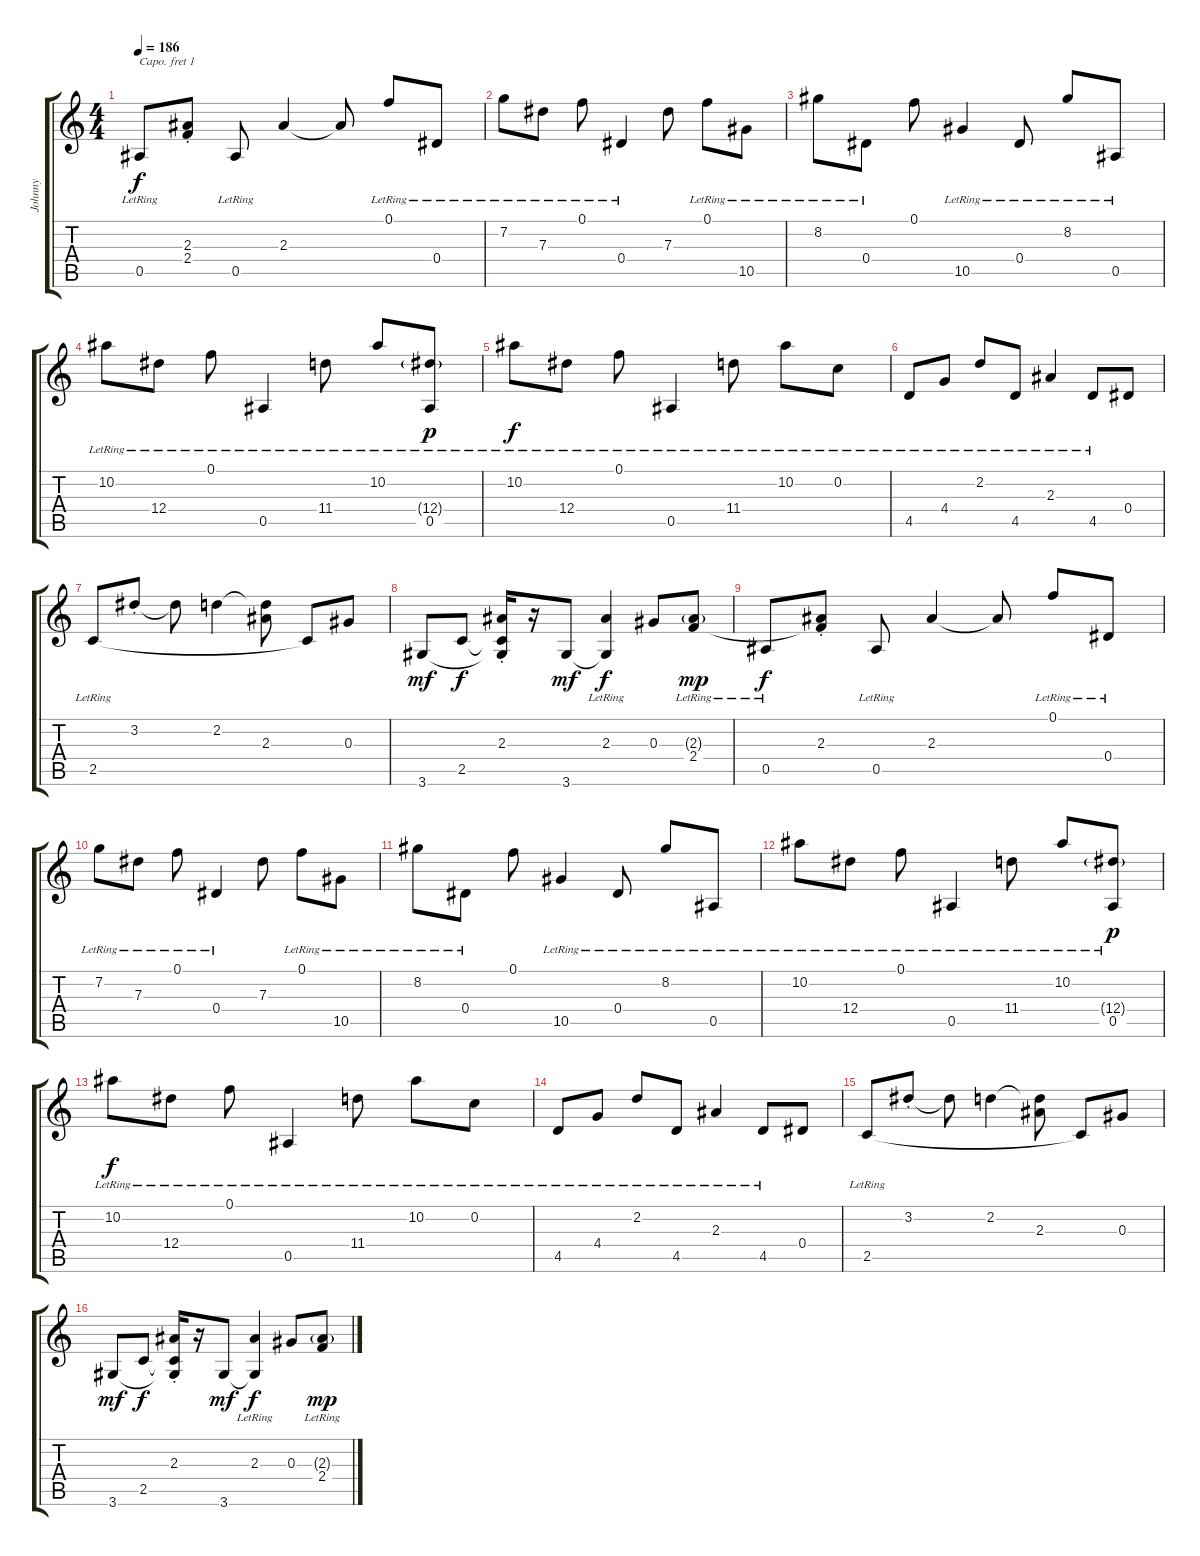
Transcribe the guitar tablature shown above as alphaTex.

\track ("Johnny" "Johnny") {instrument electricguitarclean}
\staff {score tabs}
\capo 1
\tuning (E4 B3 G3 D3 A2 E2) {hide}
\ts (4 4)
\tempo 186
\clef g2
\ks c
0.5{lr}.8{dy f} (2.3{st} 2.4{t}).8 0.5{lr}.8 2.3.4 2.3{t}.8 0.1{lr}.8 0.4{lr}.8 |
7.2{lr}.8 7.3{lr}.8 0.1{lr}.8 0.4{lr}.4 7.3.8 0.1{lr}.8 10.5{lr}.8 |
8.2{lr}.8 0.4{lr}.8 0.1.8 10.5{lr}.4 0.4{lr}.8 8.2{lr}.8 0.5{lr}.8 |
10.2{lr}.8 12.4{lr}.8 0.1{lr}.8 0.5{lr}.4 11.4{lr}.8 10.2{lr}.8 (12.4{g lr} 0.5{lr}).8{dy p} |
10.2{lr}.8{dy f} 12.4{lr}.8 0.1{lr}.8 0.5{lr}.4 11.4{lr}.8 10.2{lr}.8 0.2{lr}.8 |
4.5{lr}.8 4.4{lr}.8 2.2{lr}.8 4.5{lr}.8 2.3{lr}.4 4.5{lr}.8 0.4.8 |
2.5{lr}.8 3.2{st}.8 3.2{t}.8 2.2.4 (2.2{t} 2.3).8 2.5{t}.8 0.3.8 |
3.6.8{dy mf} 2.5.8{dy f} (2.3{st} 2.5{t} 3.6{t}).16 r.16 3.6.8{dy mf} (2.3{lr} 3.6{t}).4{dy f} 0.3.8 (2.3{g lr} 2.4).8{dy mp} |
0.5{lr}.8{dy f} (2.3{st} 2.4{t}).8 0.5{lr}.8 2.3.4 2.3{t}.8 0.1{lr}.8 0.4{lr}.8 |
7.2{lr}.8 7.3{lr}.8 0.1{lr}.8 0.4{lr}.4 7.3.8 0.1{lr}.8 10.5{lr}.8 |
8.2{lr}.8 0.4{lr}.8 0.1.8 10.5{lr}.4 0.4{lr}.8 8.2{lr}.8 0.5{lr}.8 |
10.2{lr}.8 12.4{lr}.8 0.1{lr}.8 0.5{lr}.4 11.4{lr}.8 10.2{lr}.8 (12.4{g lr} 0.5{lr}).8{dy p} |
10.2{lr}.8{dy f} 12.4{lr}.8 0.1{lr}.8 0.5{lr}.4 11.4{lr}.8 10.2{lr}.8 0.2{lr}.8 |
4.5{lr}.8 4.4{lr}.8 2.2{lr}.8 4.5{lr}.8 2.3{lr}.4 4.5{lr}.8 0.4.8 |
2.5{lr}.8 3.2{st}.8 3.2{t}.8 2.2.4 (2.2{t} 2.3).8 2.5{t}.8 0.3.8 |
3.6.8{dy mf} 2.5.8{dy f} (2.3{st} 2.5{t} 3.6{t}).16 r.16 3.6.8{dy mf} (2.3{lr} 3.6{t}).4{dy f} 0.3.8 (2.3{g lr} 2.4).8{dy mp}
